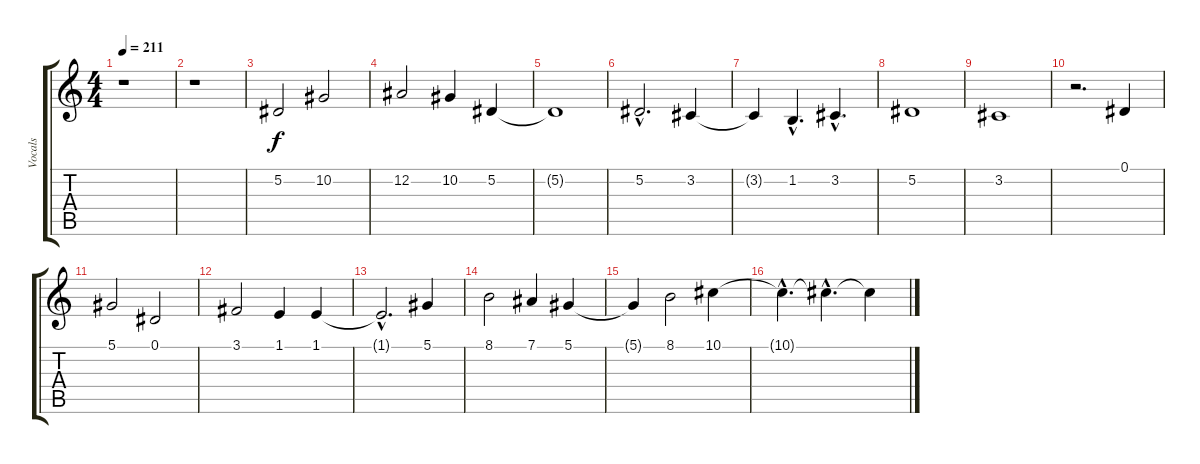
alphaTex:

\track ("Vocals" "Vocals") {instrument lead2sawtooth}
\staff {score tabs}
\tuning (Eb4 Bb3 Gb3 Db3 Ab2 Eb2) {hide}
\ts (4 4)
\tempo 211
\clef g2
\ks c
r.1{dy f} |
r.1 |
5.2.2 10.2.2 |
12.2.2 10.2.4 5.2.4 |
5.2{t}.1 |
5.2{hac}.2{d} 3.2.4 |
3.2{t}.4 1.2{hac}.4{d} 3.2{hac}.4{d} |
5.2.1 |
3.2.1 |
r.2{d} 0.1.4 |
5.1.2 0.1.2 |
3.1.2 1.1.4 1.1.4 |
1.1{hac t}.2{d} 5.1.4 |
8.1.2 7.1.4 5.1.4 |
5.1{t}.4 8.1.2 10.1.4 |
10.1{hac t}.4{d} 10.1{hac t}.4{d} 10.1{t}.4
